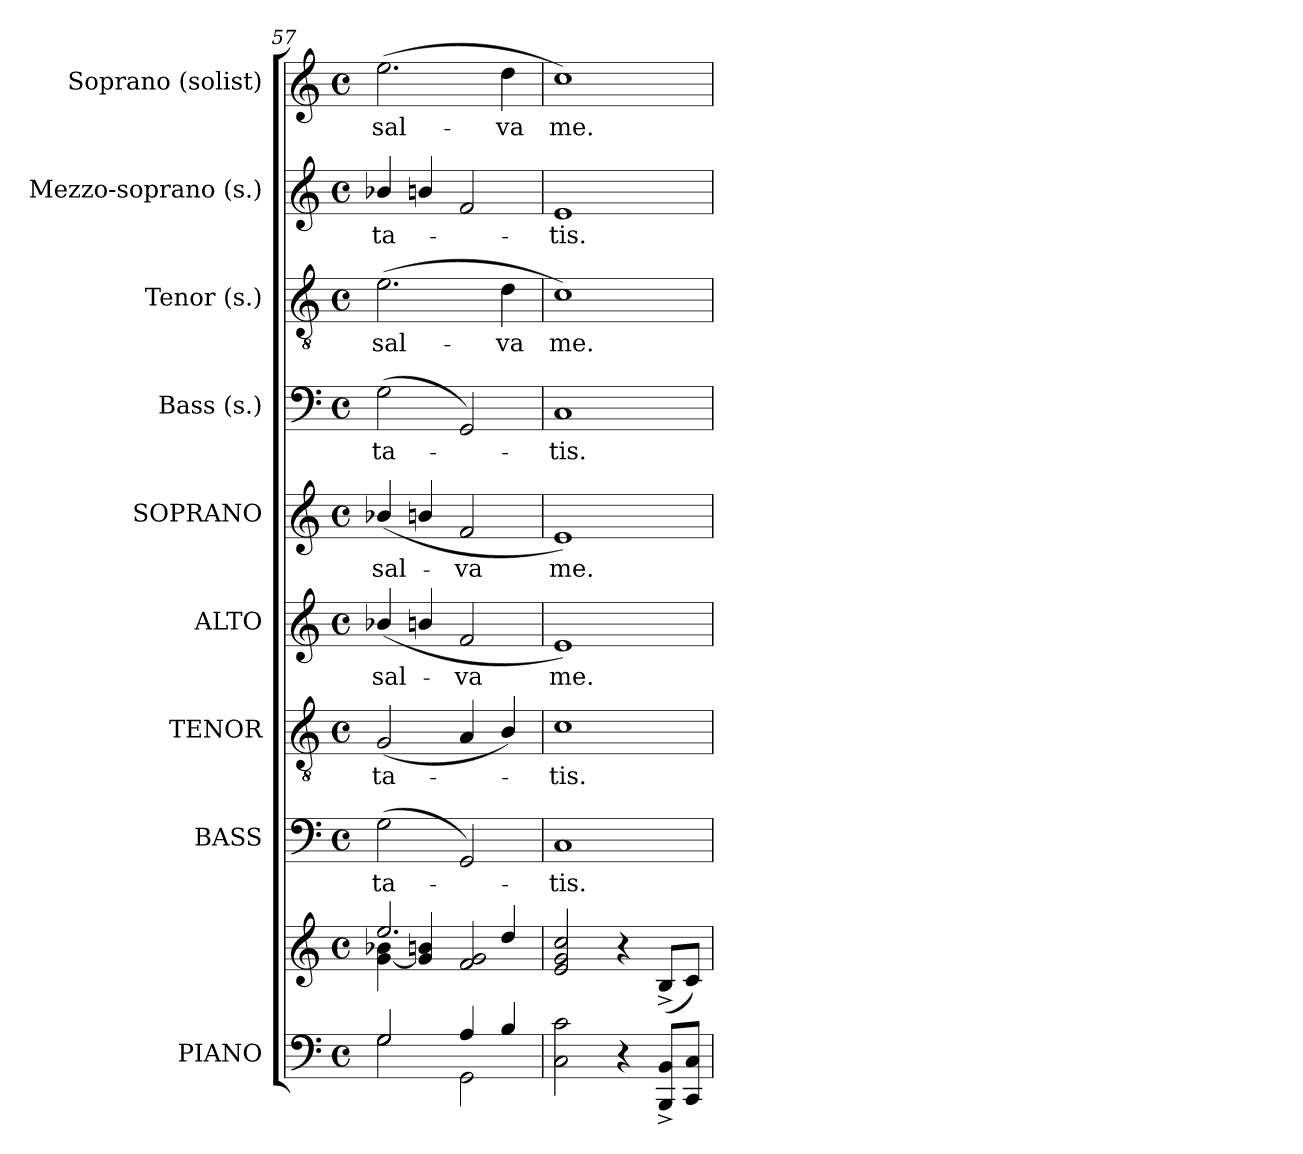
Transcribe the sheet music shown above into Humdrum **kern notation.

**kern	**kern	**kern	**text	**kern	**text	**kern	**text	**kern	**text	**kern	**text	**kern	**text	**kern	**text	**kern	**text
*part9	*part9	*part8	*part8	*part7	*part7	*part6	*part6	*part5	*part5	*part4	*part4	*part3	*part3	*part2	*part2	*part1	*part1
*staff10	*staff9	*staff8	*staff8	*staff7	*staff7	*staff6	*staff6	*staff5	*staff5	*staff4	*staff4	*staff3	*staff3	*staff2	*staff2	*staff1	*staff1
*I"PIANO	*	*I"BASS	*	*I"TENOR	*	*I"ALTO	*	*I"SOPRANO	*	*I"Bass (s.)	*	*I"Tenor (s.)	*	*I"Mezzo-soprano (s.)	*	*I"Soprano (solist)	*
*I'Pno.	*	*I'B.	*	*I'T.	*	*I'A.	*	*I'S.	*	*I'B.	*	*I'T.	*	*I'M-S.	*	*I'S.	*
!!LO:PB:g=z
*clefF4	*clefG2	*clefF4	*	*clefGv2	*	*clefG2	*	*clefG2	*	*clefF4	*	*clefGv2	*	*clefG2	*	*clefG2	*
*	*	*	*	*ITrd7c12	*	*	*	*	*	*	*	*ITrd7c12	*	*	*	*	*
*k[]	*k[]	*k[]	*	*k[]	*	*k[]	*	*k[]	*	*k[]	*	*k[]	*	*k[]	*	*k[]	*
*M4/4	*M4/4	*M4/4	*	*M4/4	*	*M4/4	*	*M4/4	*	*M4/4	*	*M4/4	*	*M4/4	*	*M4/4	*
*met(c)	*met(c)	*met(c)	*	*met(c)	*	*met(c)	*	*met(c)	*	*met(c)	*	*met(c)	*	*met(c)	*	*met(c)	*
=57	=57	=57	=57	=57	=57	=57	=57	=57	=57	=57	=57	=57	=57	=57	=57	=57	=57
*^	*^	*	*	*	*	*	*	*	*	*	*	*	*	*	*	*	*
!	!	!	!	!	!LO:LY:b:color=#000000	!	!	!	!	!	!	!	!	!	!	!	!	!	!
!	!	!	!	!	!	!	!LO:LY:b:color=#000000	!	!	!	!	!	!	!	!	!	!	!	!
!	!	!	!	!	!	!	!	!	!LO:LY:b:color=#000000	!	!	!	!	!	!	!	!	!	!
!	!	!	!	!	!	!	!	!	!	!	!LO:LY:b:color=#000000	!	!	!	!	!	!	!	!
!	!	!	!	!	!	!	!	!	!	!	!	!	!LO:LY:b:color=#000000	!	!	!	!	!	!
!	!	!	!	!	!	!	!	!	!	!	!	!	!	!	!LO:LY:b:color=#000000	!	!	!	!
!	!	!	!	!	!	!	!	!	!	!	!	!	!	!	!	!	!LO:LY:b:color=#000000	!	!
!	!	!	!	!	!	!	!	!	!	!	!	!	!	!	!	!	!	!	!LO:LY:b:color=#000000
2Gi/	2Gi\	2.eei/	[4gi\ 4b-Xi	(2Gi\	-ta-	(2GGi/	-ta-	(4b-Xi/	sal-	(4b-Xi/	sal-	(2Gi\	-ta-	(2.Ei\	sal-	4b-Xi/	-ta-	(2.eei\	sal-
.	.	.	4gi/] 4bni	.	.	.	.	4bni/	.	4bni/	.	.	.	.	.	4bni/	.	.	.
!	!	!	!	!	!	!	!	!	!LO:LY:b:color=#000000	!	!	!	!	!	!	!	!	!	!
!	!	!	!	!	!	!	!	!	!	!	!LO:LY:b:color=#000000	!	!	!	!	!	!	!	!
4Ai/	2GGi\	.	2fi/ 2gi	2GGi/)	.	4AAi/	.	2fi/	-va	2fi/	-va	2GGi/)	.	.	.	2fi/	.	.	.
!	!	!	!	!	!	!	!	!	!	!	!	!	!	!	!LO:LY:b:color=#000000	!	!	!	!
!	!	!	!	!	!	!	!	!	!	!	!	!	!	!	!	!	!	!	!LO:LY:b:color=#000000
4Bi/	.	4ddi/	.	.	.	4BBi/)	.	.	.	.	.	.	.	4Di\	-va	.	.	4ddi\	-va
*v	*v	*	*	*	*	*	*	*	*	*	*	*	*	*	*	*	*	*	*
*	*v	*v	*	*	*	*	*	*	*	*	*	*	*	*	*	*	*	*
=58	=58	=58	=58	=58	=58	=58	=58	=58	=58	=58	=58	=58	=58	=58	=58	=58	=58
!	!	!	!LO:LY:b:color=#000000	!	!	!	!	!	!	!	!	!	!	!	!	!	!
!	!	!	!	!	!LO:LY:b:color=#000000	!	!	!	!	!	!	!	!	!	!	!	!
!	!	!	!	!	!	!	!LO:LY:b:color=#000000	!	!	!	!	!	!	!	!	!	!
!	!	!	!	!	!	!	!	!	!LO:LY:b:color=#000000	!	!	!	!	!	!	!	!
!	!	!	!	!	!	!	!	!	!	!	!LO:LY:b:color=#000000	!	!	!	!	!	!
!	!	!	!	!	!	!	!	!	!	!	!	!	!LO:LY:b:color=#000000	!	!	!	!
!	!	!	!	!	!	!	!	!	!	!	!	!	!	!	!LO:LY:b:color=#000000	!	!
!	!	!	!	!	!	!	!	!	!	!	!	!	!	!	!	!	!LO:LY:b:color=#000000
2Ci\ 2ci	2ei/ 2gi 2cci	1Ci	-tis.	1Ci	-tis.	1ei)	me.	1ei)	me.	1Ci	-tis.	1Ci)	me.	1ei	-tis.	1cci)	me.
4r	4r	.	.	.	.	.	.	.	.	.	.	.	.	.	.	.	.
8BBBi/^ 8BBi^L	(8B^i/L	.	.	.	.	.	.	.	.	.	.	.	.	.	.	.	.
8CCi/ 8CiJ	8ci/J)	.	.	.	.	.	.	.	.	.	.	.	.	.	.	.	.
=	=	=	=	=	=	=	=	=	=	=	=	=	=	=	=	=	=
*-	*-	*-	*-	*-	*-	*-	*-	*-	*-	*-	*-	*-	*-	*-	*-	*-	*-
